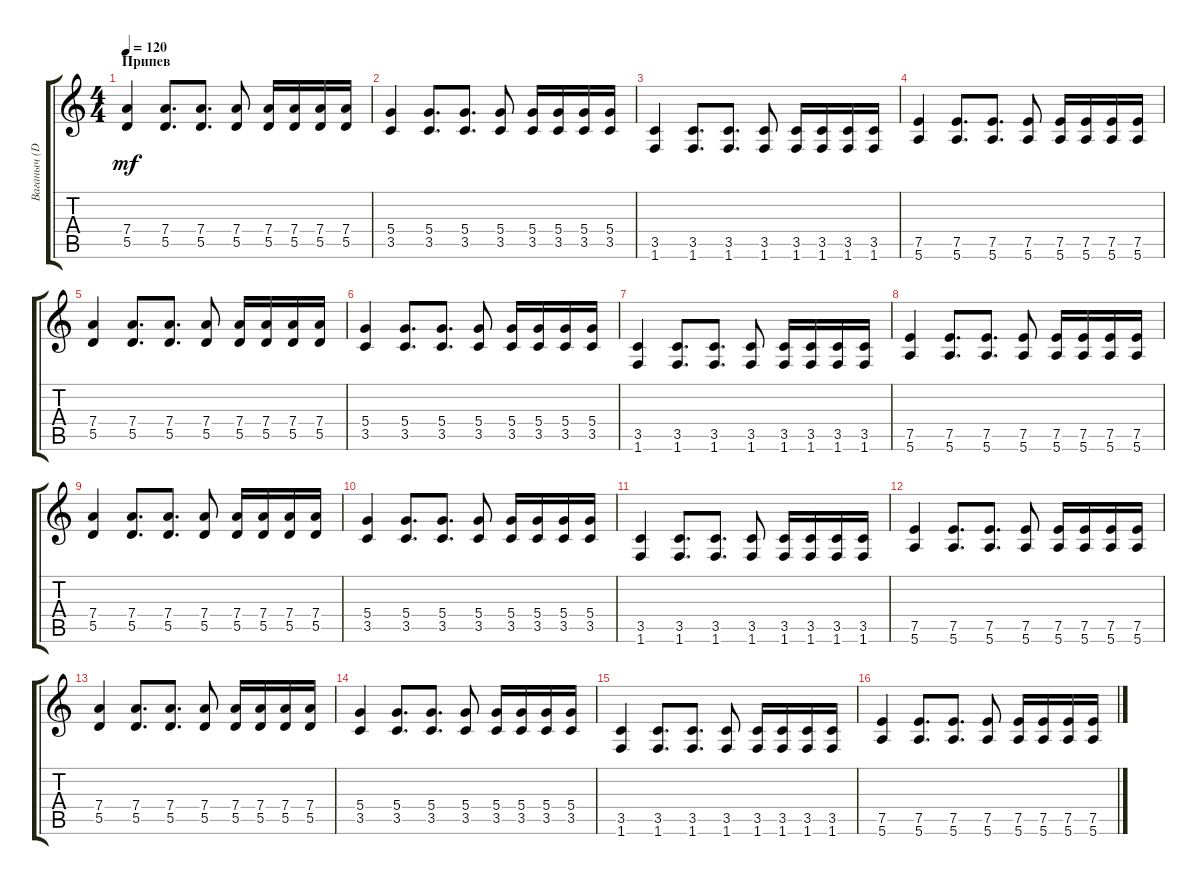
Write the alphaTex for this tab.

\track ("Ваганыч (Distortion)" "Ваганыч (D") {instrument overdrivenguitar}
\staff {score tabs}
\tuning (E4 B3 G3 D3 A2 E2) {hide}
\ts (4 4)
\section ("" "Припев")
\tempo 120
\clef g2
\ks c
(7.4 5.5).4{dy mf} (7.4 5.5).8{d} (7.4 5.5).8{d} (7.4 5.5).8 (7.4 5.5).16 (7.4 5.5).16 (7.4 5.5).16 (7.4 5.5).16 |
(5.4 3.5).4 (5.4 3.5).8{d} (5.4 3.5).8{d} (5.4 3.5).8 (5.4 3.5).16 (5.4 3.5).16 (5.4 3.5).16 (5.4 3.5).16 |
(3.5 1.6).4 (3.5 1.6).8{d} (3.5 1.6).8{d} (3.5 1.6).8 (3.5 1.6).16 (3.5 1.6).16 (3.5 1.6).16 (3.5 1.6).16 |
(7.5 5.6).4 (7.5 5.6).8{d} (7.5 5.6).8{d} (7.5 5.6).8 (7.5 5.6).16 (7.5 5.6).16 (7.5 5.6).16 (7.5 5.6).16 |
(7.4 5.5).4 (7.4 5.5).8{d} (7.4 5.5).8{d} (7.4 5.5).8 (7.4 5.5).16 (7.4 5.5).16 (7.4 5.5).16 (7.4 5.5).16 |
(5.4 3.5).4 (5.4 3.5).8{d} (5.4 3.5).8{d} (5.4 3.5).8 (5.4 3.5).16 (5.4 3.5).16 (5.4 3.5).16 (5.4 3.5).16 |
(3.5 1.6).4 (3.5 1.6).8{d} (3.5 1.6).8{d} (3.5 1.6).8 (3.5 1.6).16 (3.5 1.6).16 (3.5 1.6).16 (3.5 1.6).16 |
(7.5 5.6).4 (7.5 5.6).8{d} (7.5 5.6).8{d} (7.5 5.6).8 (7.5 5.6).16 (7.5 5.6).16 (7.5 5.6).16 (7.5 5.6).16 |
(7.4 5.5).4 (7.4 5.5).8{d} (7.4 5.5).8{d} (7.4 5.5).8 (7.4 5.5).16 (7.4 5.5).16 (7.4 5.5).16 (7.4 5.5).16 |
(5.4 3.5).4 (5.4 3.5).8{d} (5.4 3.5).8{d} (5.4 3.5).8 (5.4 3.5).16 (5.4 3.5).16 (5.4 3.5).16 (5.4 3.5).16 |
(3.5 1.6).4 (3.5 1.6).8{d} (3.5 1.6).8{d} (3.5 1.6).8 (3.5 1.6).16 (3.5 1.6).16 (3.5 1.6).16 (3.5 1.6).16 |
(7.5 5.6).4 (7.5 5.6).8{d} (7.5 5.6).8{d} (7.5 5.6).8 (7.5 5.6).16 (7.5 5.6).16 (7.5 5.6).16 (7.5 5.6).16 |
(7.4 5.5).4 (7.4 5.5).8{d} (7.4 5.5).8{d} (7.4 5.5).8 (7.4 5.5).16 (7.4 5.5).16 (7.4 5.5).16 (7.4 5.5).16 |
(5.4 3.5).4 (5.4 3.5).8{d} (5.4 3.5).8{d} (5.4 3.5).8 (5.4 3.5).16 (5.4 3.5).16 (5.4 3.5).16 (5.4 3.5).16 |
(3.5 1.6).4 (3.5 1.6).8{d} (3.5 1.6).8{d} (3.5 1.6).8 (3.5 1.6).16 (3.5 1.6).16 (3.5 1.6).16 (3.5 1.6).16 |
(7.5 5.6).4 (7.5 5.6).8{d} (7.5 5.6).8{d} (7.5 5.6).8 (7.5 5.6).16 (7.5 5.6).16 (7.5 5.6).16 (7.5 5.6).16
